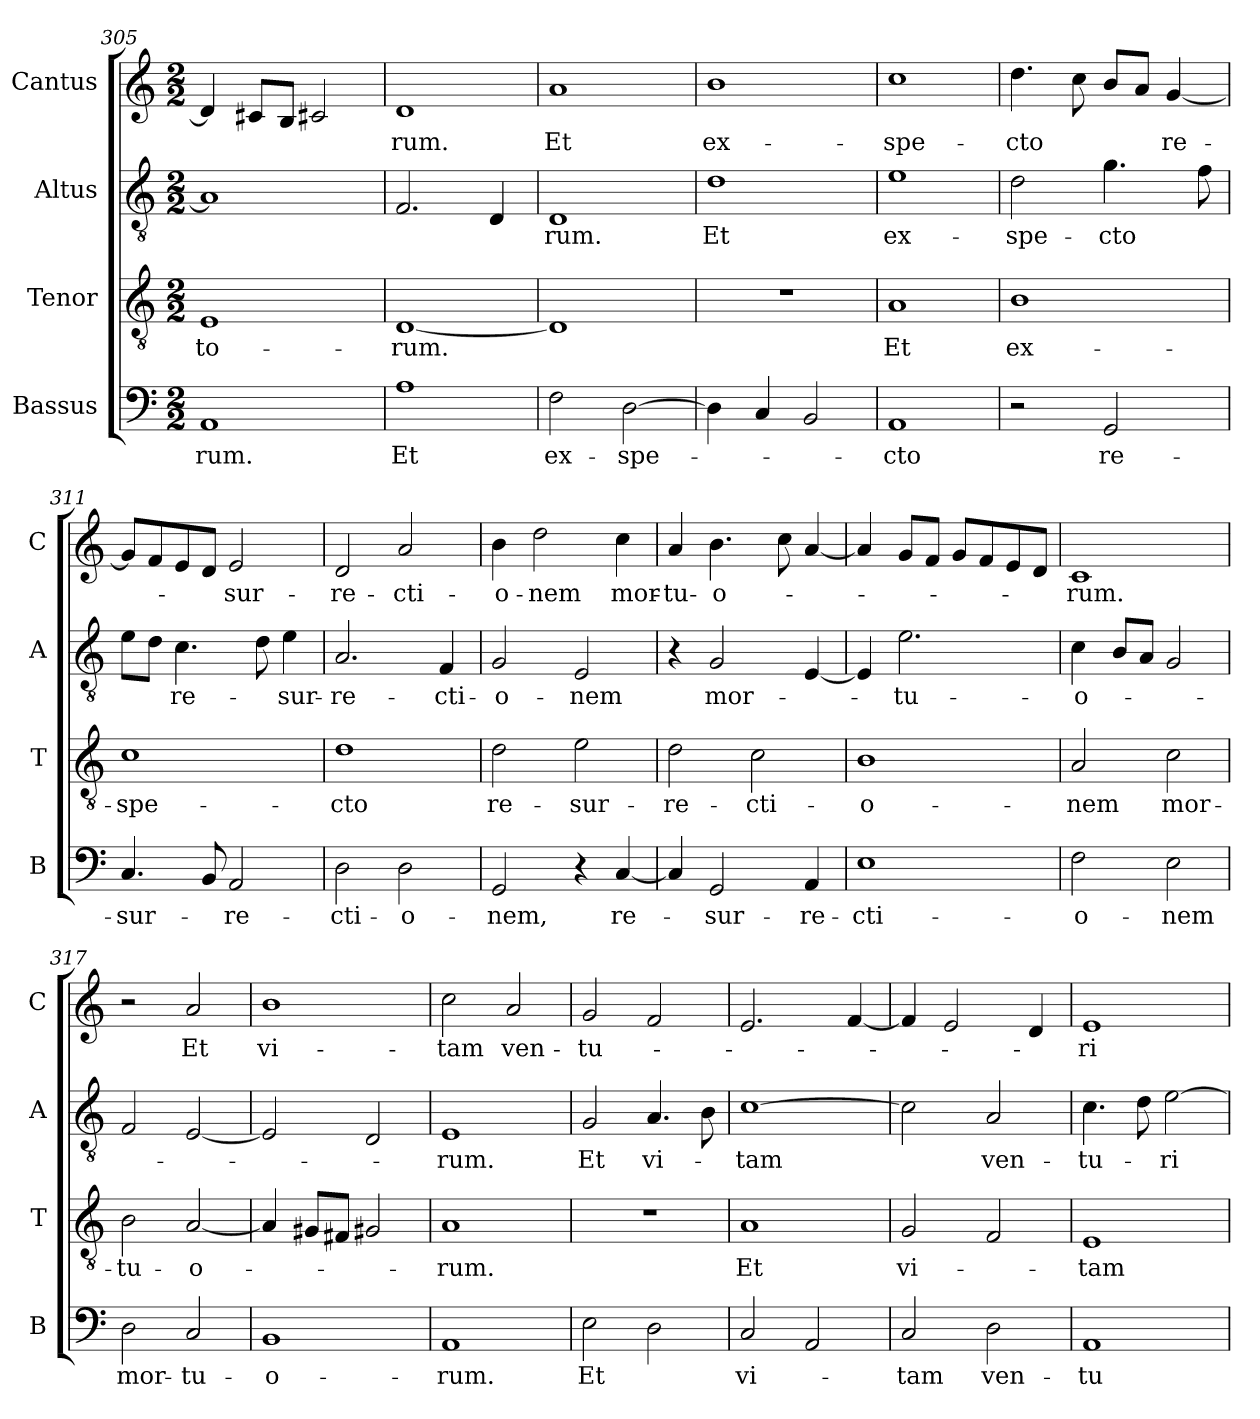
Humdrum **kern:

**kern	**text	**kern	**text	**kern	**text	**kern	**text
*part4	*part4	*part3	*part3	*part2	*part2	*part1	*part1
*staff4	*staff4	*staff3	*staff3	*staff2	*staff2	*staff1	*staff1
*I"Bassus	*	*I"Tenor	*	*I"Altus	*	*I"Cantus	*
*I'B	*	*I'T	*	*I'A	*	*I'C	*
*clefF4	*	*clefGv2	*	*clefGv2	*	*clefG2	*
*k[]	*	*k[]	*	*k[]	*	*k[]	*
*M2/2	*	*M2/2	*	*M2/2	*	*M2/2	*
=305	=305	=305	=305	=305	=305	=305	=305
!	!LO:LY:i	!	!LO:LY:i	!	!	!	!
1AA	-rum.	1E	-to-	1A]	.	4d]	.
.	.	.	.	.	.	8c#XL	.
.	.	.	.	.	.	8BJ	.
.	.	.	.	.	.	2c#X	.
=306	=306	=306	=306	=306	=306	=306	=306
!	!LO:LY:i	!	!LO:LY:i	!	!	!	!
1A	Et	[1D	-rum.	2.F	.	1d	-rum.
.	.	.	.	4D	.	.	.
=307	=307	=307	=307	=307	=307	=307	=307
!	!LO:LY:i	!	!	!	!LO:LY:i	!	!
2F	ex-	1D]	.	1D	-rum.	1a	Et
!	!LO:LY:i	!	!	!	!	!	!
[2D	-spe-	.	.	.	.	.	.
=308	=308	=308	=308	=308	=308	=308	=308
!	!	!	!	!	!LO:LY:i	!	!
4D]	.	1r	.	1d	Et	1b	ex-
4C	.	.	.	.	.	.	.
2BB	.	.	.	.	.	.	.
=309	=309	=309	=309	=309	=309	=309	=309
!	!LO:LY:i	!	!	!	!LO:LY:i	!	!
1AA	-cto	1A	Et	1e	ex-	1cc	-spe-
=310	=310	=310	=310	=310	=310	=310	=310
!	!	!	!	!	!LO:LY:i	!	!
2r	.	1B	ex-	2d	-spe-	4.dd	-cto
.	.	.	.	.	.	8cc	.
!	!LO:LY:i	!	!	!	!LO:LY:i	!	!
2GG	re-	.	.	4.g	-cto	8bL	.
.	.	.	.	.	.	8aJ	.
.	.	.	.	.	.	[4g	re-
.	.	.	.	8f	.	.	.
=311	=311	=311	=311	=311	=311	=311	=311
!	!LO:LY:i	!	!	!	!	!	!
4.C	-sur-	1c	-spe-	8eL	.	8gL]	.
.	.	.	.	8dJ	.	8f	.
!	!	!	!	!	!LO:LY:i	!	!
.	.	.	.	4.c	re-	8e	.
8BB	.	.	.	.	.	8dJ	.
!	!LO:LY:i	!	!	!	!	!	!
2AA	-re-	.	.	.	.	2e	-sur-
.	.	.	.	8d	.	.	.
!	!	!	!	!	!LO:LY:i	!	!
.	.	.	.	4e	-sur-	.	.
=312	=312	=312	=312	=312	=312	=312	=312
!	!LO:LY:i	!	!	!	!LO:LY:i	!	!
2D	-cti-	1d	-cto	2.A	-re-	2d	-re-
!	!LO:LY:i	!	!	!	!	!	!
2D	-o-	.	.	.	.	2a	-cti-
!	!	!	!	!	!LO:LY:i	!	!
.	.	.	.	4F	-cti-	.	.
=313	=313	=313	=313	=313	=313	=313	=313
!	!LO:LY:i	!	!LO:LY:i	!	!LO:LY:i	!	!
2GG	-nem,	2d	re-	2G	-o-	4b	-o-
.	.	.	.	.	.	2dd	-nem
!	!	!	!LO:LY:i	!	!LO:LY:i	!	!
4r	.	2e	-sur-	2E	-nem	.	.
!	!LO:LY:i	!	!	!	!	!	!
[4C	re-	.	.	.	.	4cc	mor-
=314	=314	=314	=314	=314	=314	=314	=314
!	!	!	!LO:LY:i	!	!	!	!
4C]	.	2d	-re-	4r	.	4a	-tu-
!	!LO:LY:i	!	!	!	!LO:LY:i	!	!
2GG	-sur-	.	.	2G	mor-	4.b	-o-
!	!	!	!LO:LY:i	!	!	!	!
.	.	2c	-cti-	.	.	.	.
.	.	.	.	.	.	8cc	.
!	!LO:LY:i	!	!	!	!	!	!
4AA	-re-	.	.	[4E	.	[4a	.
=315	=315	=315	=315	=315	=315	=315	=315
!	!LO:LY:i	!	!LO:LY:i	!	!	!	!
1E	-cti-	1B	-o-	4E]	.	4a]	.
!	!	!	!	!	!LO:LY:i	!	!
.	.	.	.	2.e	-tu-	8gL	.
.	.	.	.	.	.	8fJ	.
.	.	.	.	.	.	8gL	.
.	.	.	.	.	.	8f	.
.	.	.	.	.	.	8e	.
.	.	.	.	.	.	8dJ	.
=316	=316	=316	=316	=316	=316	=316	=316
!	!LO:LY:i	!	!LO:LY:i	!	!LO:LY:i	!	!
2F	-o-	2A	-nem	4c	-o-	1c	-rum.
.	.	.	.	8BL	.	.	.
.	.	.	.	8AJ	.	.	.
!	!LO:LY:i	!	!LO:LY:i	!	!	!	!
2E	-nem	2c	mor-	2G	.	.	.
=317	=317	=317	=317	=317	=317	=317	=317
!	!LO:LY:i	!	!LO:LY:i	!	!	!	!
2D	mor-	2B	-tu-	2F	.	2r	.
!	!LO:LY:i	!	!LO:LY:i	!	!	!	!
2C	-tu-	[2A	-o-	[2E	.	2a	Et
=318	=318	=318	=318	=318	=318	=318	=318
!	!LO:LY:i	!	!	!	!	!	!
1BB	-o-	4A]	.	2E]	.	1b	vi-
.	.	8G#XL	.	.	.	.	.
.	.	8F#XJ	.	.	.	.	.
.	.	2G#X	.	2D	.	.	.
=319	=319	=319	=319	=319	=319	=319	=319
!	!LO:LY:i	!	!LO:LY:i	!	!LO:LY:i	!	!
1AA	-rum.	1A	-rum.	1E	-rum.	2cc	-tam
.	.	.	.	.	.	2a	ven-
=320	=320	=320	=320	=320	=320	=320	=320
2E	Et	1r	.	2G	Et	2g	-tu-
2D	.	.	.	4.A	vi-	2f	.
.	.	.	.	8B	.	.	.
=321	=321	=321	=321	=321	=321	=321	=321
2C	vi-	1A	Et	[1c	-tam	2.e	.
2AA	.	.	.	.	.	.	.
.	.	.	.	.	.	[4f	.
=322	=322	=322	=322	=322	=322	=322	=322
2C	-tam	2G	vi-	2c]	.	4f]	.
.	.	.	.	.	.	2e	.
!	!LO:LY:i	!	!	!	!LO:LY:i	!	!
2D	ven-	2F	.	2A	ven-	.	.
.	.	.	.	.	.	4d	.
=323	=323	=323	=323	=323	=323	=323	=323
!	!LO:LY:i	!	!	!	!LO:LY:i	!	!
1AA	-tu-	1E	-tam	4.c	-tu-	1e	-ri
.	.	.	.	8d	.	.	.
!	!	!	!	!	!LO:LY:i	!	!
.	.	.	.	[2e	-ri	.	.
=	=	=	=	=	=	=	=
*-	*-	*-	*-	*-	*-	*-	*-
